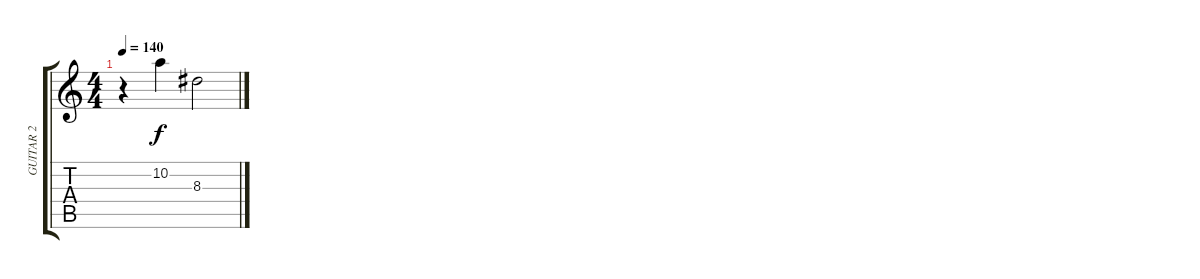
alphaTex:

\track ("GUITAR 2" "GUITAR 2") {instrument distortionguitar}
\staff {score tabs}
\tuning (E4 B3 G3 D3 A2 E2) {hide}
\ts (4 4)
\tempo 140
\clef g2
\ks c
r.4{dy f} 10.2.4 8.3.2
